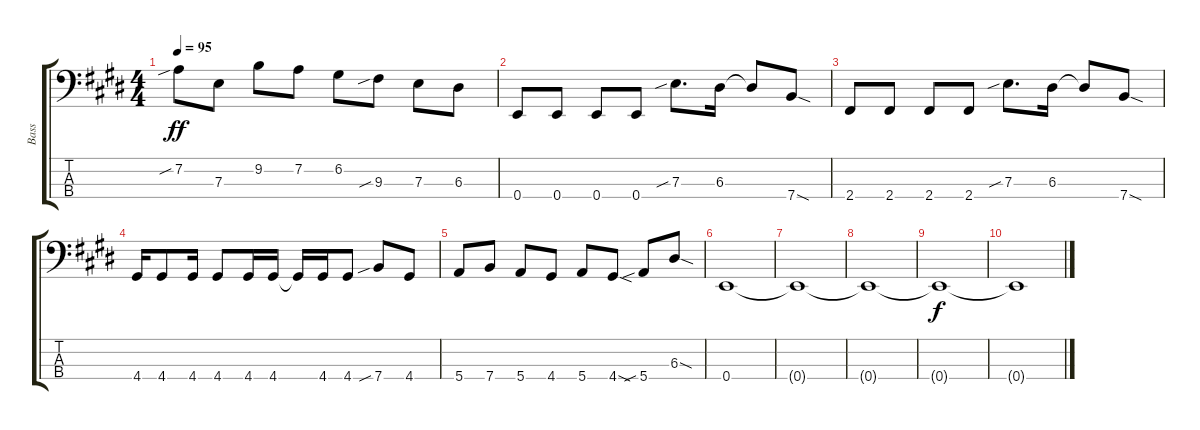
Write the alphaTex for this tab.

\track ("Bass" "Bass") {instrument electricbassfinger}
\staff {score tabs}
\tuning (G2 D2 A1 E1) {hide}
\ts (4 4)
\tempo 95
\clef f4
\ks e
7.2{sib}.8{dy ff} 7.3.8 9.2.8 7.2.8 6.2.8 9.3{sib}.8 7.3.8 6.3.8 |
0.4.8 0.4.8 0.4.8 0.4.8 7.3{sib}.8{d} 6.3.16 6.3{t}.8 7.4{sod}.8 |
2.4.8 2.4.8 2.4.8 2.4.8 7.3{sib}.8{d} 6.3.16 6.3{t}.8 7.4{sod}.8 |
4.4.16 4.4.8 4.4.16 4.4.8 4.4.16 4.4.16 4.4{t}.16 4.4.16 4.4.8 7.4{sib}.8 4.4.8 |
5.4.8 7.4.8 5.4.8 4.4.8 5.4.8 4.4{sod}.8 5.4{sib}.8 6.3{sod}.8 |
0.4.1 |
0.4{t}.1 |
0.4{t}.1 |
0.4{t}.1{dy f} |
0.4{t}.1
